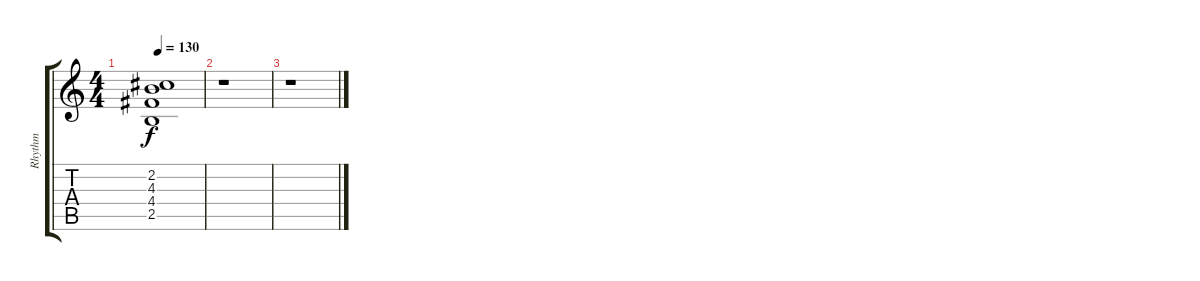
\track ("Rhythm" "Rhythm") {instrument acousticguitarsteel}
\staff {score tabs}
\tuning (E4 B3 G3 D3 A2 E2) {hide}
\ts (4 4)
\tempo 130
\clef g2
\ks c
(2.2{t} 4.3{t} 4.4{t} 2.5{t}).1{dy f} |
r.1 |
r.1
